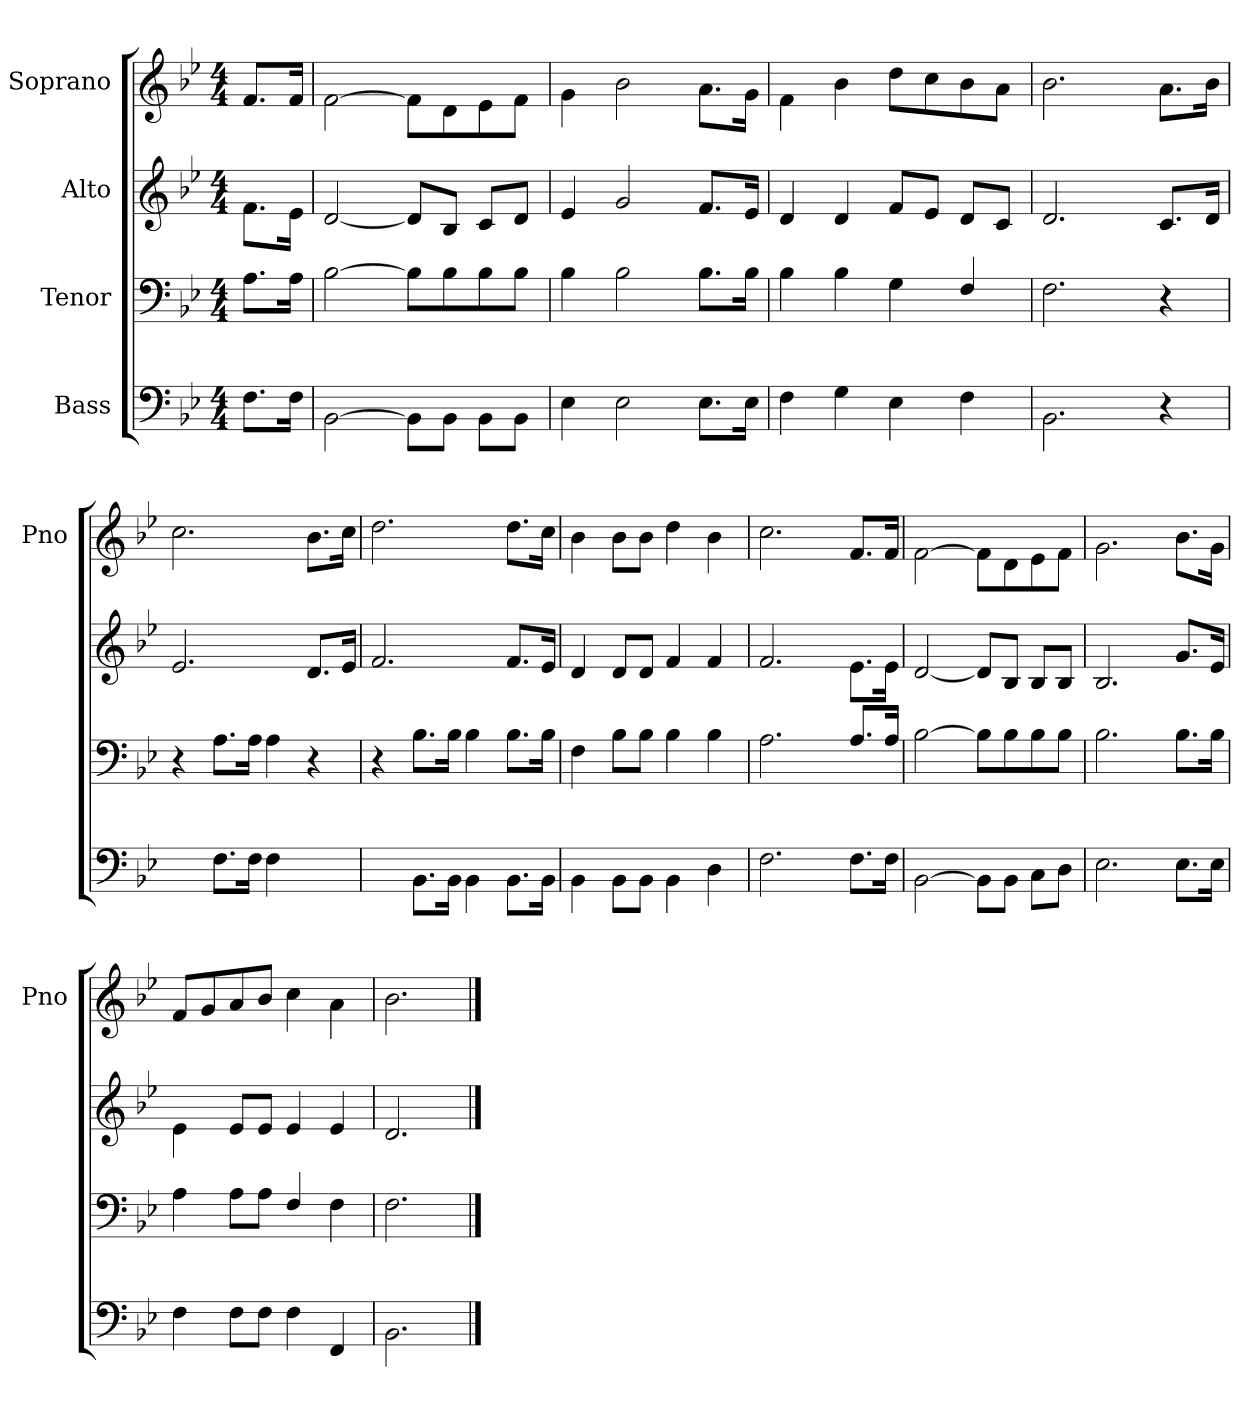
**kern	**kern	**kern	**kern
*part4	*part3	*part2	*part1
*staff4	*staff3	*staff2	*staff1
*I"Bass	*I"Tenor	*I"Alto	*I"Soprano
*	*	*	*I'Pno
*clefF4	*clefF4	*clefG2	*clefG2
*k[b-e-]	*k[b-e-]	*k[b-e-]	*k[b-e-]
*B-:	*B-:	*B-:	*B-:
*M4/4	*M4/4	*M4/4	*M4/4
=	=	=	=
8.F\L	8.A\L	8.f\L	8.f/L
16F\Jk	16A\Jk	16e-\Jk	16f/Jk
=	=	=	=
[2BB-\	[2B-\	[2d/	[2f\
8BB-\L]	8B-\L]	8d/L]	8f\L]
8BB-\J	8B-\	8B-/J	8d\
8BB-\L	8B-\	8c/L	8e-\
8BB-\J	8B-\J	8d/J	8f\J
=	=	=	=
4E-\	4B-\	4e-/	4g\
2E-\	2B-\	2g/	2b-\
8.E-\L	8.B-\L	8.f/L	8.a\L
16E-\Jk	16B-\Jk	16e-/Jk	16g\Jk
=	=	=	=
4F\	4B-\	4d/	4f\
4G\	4B-\	4d/	4b-\
4E-\	4G\	8f/L	8dd\L
.	.	8e-/J	8cc\
4F\	4F/	8d/L	8b-\
.	.	8c/J	8a\J
=	=	=	=
2.BB-\	2.F\	2.d/	2.b-\
=-	=-	=-	=-
4r	4r	8.c/L	8.a\L
.	.	16d/Jk	16b-\Jk
=	=	=	=
4ryy	4r	2.e-/	2.cc\
8.F\L	8.A\L	.	.
16F\Jk	16A\Jk	.	.
4F\	4A\	.	.
4ryy	4r	8.d/L	8.b-\L
.	.	16e-/Jk	16cc\Jk
=	=	=	=
4ryy	4r	2.f/	2.dd\
8.BB-\L	8.B-\L	.	.
16BB-\Jk	16B-\Jk	.	.
4BB-\	4B-\	.	.
8.BB-\L	8.B-\L	8.f/L	8.dd\L
16BB-\Jk	16B-\Jk	16e-/Jk	16cc\Jk
=	=	=	=
4BB-\	4F\	4d/	4b-\
8BB-\L	8B-\L	8d/L	8b-\L
8BB-\J	8B-\J	8d/J	8b-\J
4BB-\	4B-\	4f/	4dd\
4D\	4B-\	4f/	4b-\
=	=	=	=
2.F\	2.A\	2.f/	2.cc\
=-	=-	=-	=-
8.F\L	8.A/L	8.e-\L	8.f/L
16F\Jk	16A/Jk	16e-\Jk	16f/Jk
=	=	=	=
[2BB-\	[2B-\	[2d/	[2f\
8BB-\L]	8B-\L]	8d/L]	8f\L]
8BB-\J	8B-\	8B-/J	8d\
8C\L	8B-\	8B-/L	8e-\
8D\J	8B-\J	8B-/J	8f\J
=	=	=	=
2.E-\	2.B-\	2.B-/	2.g\
8.E-\L	8.B-\L	8.g/L	8.b-\L
16E-\Jk	16B-\Jk	16e-/Jk	16g\Jk
=	=	=	=
4F\	4A\	4e-\	8f/L
.	.	.	8g/
8F\L	8A\L	8e-/L	8a/
8F\J	8A\J	8e-/J	8b-/J
4F\	4F/	4e-/	4cc\
4FF/	4F\	4e-/	4a\
=	=	=	=
2.BB-\	2.F\	2.d/	2.b-\
==	==	==	==
*-	*-	*-	*-
